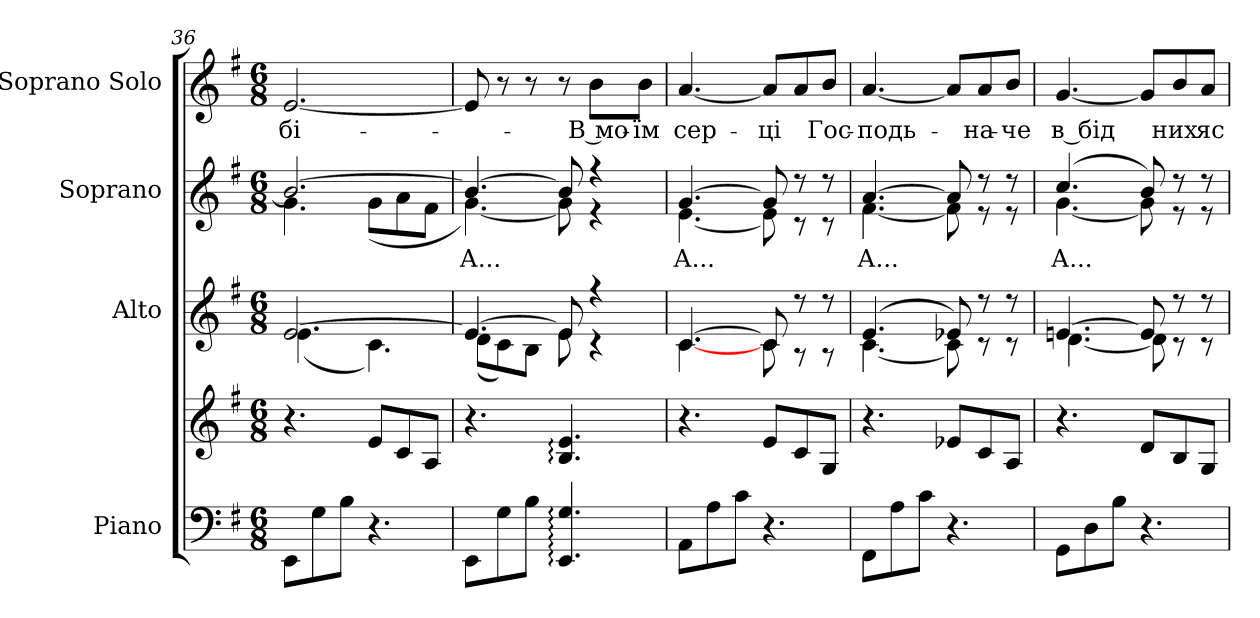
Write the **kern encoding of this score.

**kern	**kern	**dynam	**kern	**dynam	**kern	**text	**dynam	**kern	**text	**dynam
*part4	*part4	*part4	*part3	*part3	*part2	*part2	*part2	*part1	*part1	*part1
*staff5	*staff4	*staff4/5	*staff3	*staff3	*staff2	*staff2	*staff2	*staff1	*staff1	*staff1
*I"Piano	*	*	*I"Alto	*	*I"Soprano	*	*	*I"Soprano Solo	*	*
*clefF4	*clefG2	*	*clefG2	*	*clefG2	*	*	*clefG2	*	*
*k[f#]	*k[f#]	*	*k[f#]	*	*k[f#]	*	*	*k[f#]	*	*
*e:	*e:	*	*e:	*	*e:	*	*	*e:	*	*
*M6/8	*M6/8	*	*M6/8	*	*M6/8	*	*	*M6/8	*	*
=36	=36	=36	=36	=36	=36	=36	=36	=36	=36	=36
*	*	*	*^	*	*^	*	*	*	*	*
!	!	!	!	!	!	!	!	!	!	!	!LO:LY:b:color=#000000	!
8EEi\L	4.r	.	[>2.ei/	(4.ei\	.	2.bi/_>	4.gi\	.	.	[<2.ei/	-бі-	.
8Gi\	.	.	.	.	.	.	.	.	.	.	.	.
8Bi\J	.	.	.	.	.	.	.	.	.	.	.	.
4.r	8ei/L	.	.	4.ci\)	.	.	(8gi\L	.	.	.	.	.
.	8ci/	.	.	.	.	.	8ai\	.	.	.	.	.
.	8Ai/J	.	.	.	.	.	8f#i\J	.	.	.	.	.
=37	=37	=37	=37	=37	=37	=37	=37	=37	=37	=37	=37	=37
!	!	!	!	!	!	!	!	!LO:LY:b:color=#000000	!	!	!	!
8EEi\L	4.r	.	4.ei/_>	(8di\L	.	4.bi/_>	[<4.gi\)	А...	.	8ei/]	.	.
8Gi\	.	.	.	8ci\)	.	.	.	.	.	8r	.	.
8Bi\J	.	.	.	8Bi\J	.	.	.	.	.	8r	.	.
4.EEi/: 4.Gi:	4.Bi/: 4.ei:	.	8ei/]	8ei\	.	8bi/]	8gi\]	.	.	8r	.	.
!	!	!	!	!	!	!	!	!	!	!	!LO:LY:b:color=#000000	!
.	.	.	4r	4r	.	4r	4r	.	.	8bi\L	-В мо-	.
!	!	!	!	!	!	!	!	!	!	!	!LO:LY:b:color=#000000	!
.	.	.	.	.	.	.	.	.	.	8bi\J	-їм	.
!!LO:PB:g=z
=38	=38	=38	=38	=38	=38	=38	=38	=38	=38	=38	=38	=38
!	!	!	!	!	!	!	!	!LO:LY:b:color=#000000	!	!	!	!
!	!	!	!	!	!	!	!	!	!	!	!LO:LY:b:color=#000000	!
8AAi\L	4.r	mp mp mp mp mp mp mp mp	[>4.ci/	[<4.ci\	mp mp mp mp	[>4.gi/	[<4.ei\	А...	mp mp mp mp	[<4.ai/	сер-	mp mp mp mp
8Ai\	.	.	.	.	.	.	.	.	.	.	.	.
8ci\J	.	.	.	.	.	.	.	.	.	.	.	.
!	!	!	!	!	!	!	!	!	!	!	!LO:LY:b:color=#000000	!
4.r	8ei/L	.	8ci/]	8ci\	.	8gi/]	8ei\]	.	.	8ai/L]	-ці	.
.	8ci/	.	8r	8r	.	8r	8r	.	.	8ai/	.	.
!	!	!	!	!	!	!	!	!	!	!	!LO:LY:b:color=#000000	!
.	8Gi/J	.	8r	8r	.	8r	8r	.	.	8bi/J	Гос-	.
=39	=39	=39	=39	=39	=39	=39	=39	=39	=39	=39	=39	=39
!	!	!	!	!	!	!	!	!LO:LY:b:color=#000000	!	!	!	!
!	!	!	!	!	!	!	!	!	!	!	!LO:LY:b:color=#000000	!
8FF#i\L	4.r	.	(4.ei/	[<4.ci\	.	[>4.ai/	[<4.f#i\	А...	.	[<4.ai/	-подь-	.
8Ai\	.	.	.	.	.	.	.	.	.	.	.	.
8ci\J	.	.	.	.	.	.	.	.	.	.	.	.
4.r	8e-Xi/L	.	8e-Xi/)	8ci\]	.	8ai/]	8f#i\]	.	.	8ai/L]	.	.
!	!	!	!	!	!	!	!	!	!	!	!LO:LY:b:color=#000000	!
.	8ci/	.	8r	8r	.	8r	8r	.	.	8ai/	-на-	.
!	!	!	!	!	!	!	!	!	!	!	!LO:LY:b:color=#000000	!
.	8Ai/J	.	8r	8r	.	8r	8r	.	.	8bi/J	-че	.
=40	=40	=40	=40	=40	=40	=40	=40	=40	=40	=40	=40	=40
!	!	!	!	!	!	!	!	!LO:LY:b:color=#000000	!	!	!	!
!	!	!	!	!	!	!	!	!	!	!	!LO:LY:b:color=#000000	!
8GGi\L	4.r	.	[>4.eni/	[<4.di\	.	(4.cci/	[<4.gi\	А...	.	[<4.gi/	в бід	.
8Di\	.	.	.	.	.	.	.	.	.	.	.	.
8Bi\J	.	.	.	.	.	.	.	.	.	.	.	.
4.r	8di/L	.	8ei/]	8di\]	.	8bi/)	8gi\]	.	.	8gi/L]	.	.
!	!	!	!	!	!	!	!	!	!	!	!LO:LY:b:color=#000000	!
.	8Bi/	.	8r	8r	.	8r	8r	.	.	8bi/	них	.
!	!	!	!	!	!	!	!	!	!	!	!LO:LY:b:color=#000000	!
.	8Gi/J	.	8r	8r	.	8r	8r	.	.	8ai/J	яс-	.
*	*	*	*v	*v	*	*	*	*	*	*	*	*
*	*	*	*	*	*v	*v	*	*	*	*	*
=	=	=	=	=	=	=	=	=	=	=
*-	*-	*-	*-	*-	*-	*-	*-	*-	*-	*-
